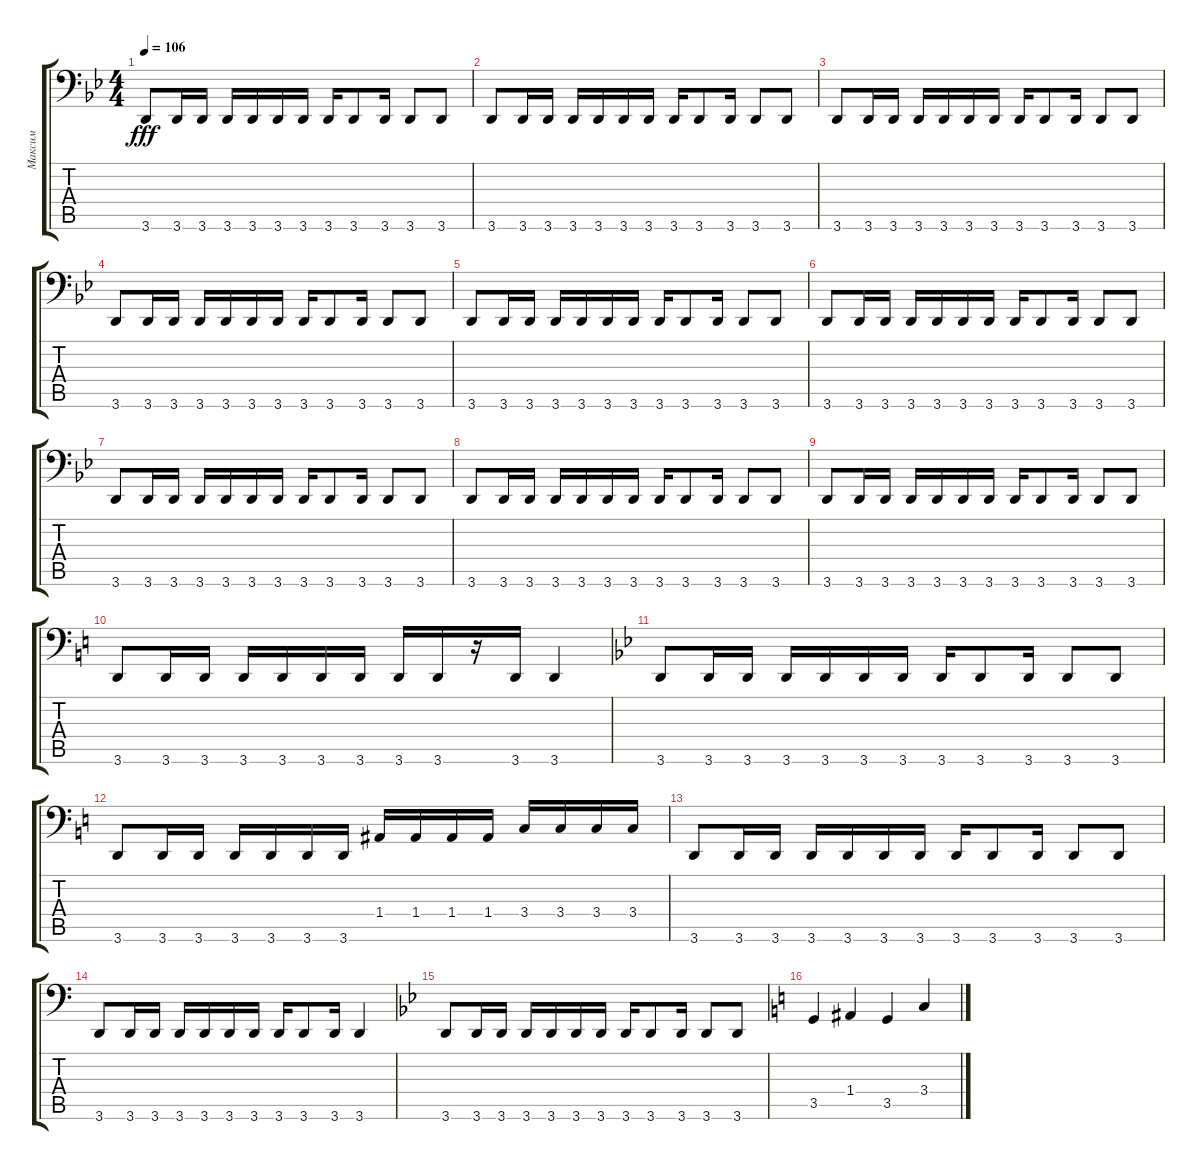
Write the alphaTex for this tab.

\track ("Максим" "Максим") {instrument electricbassfinger}
\staff {score tabs}
\tuning (C3 G2 D2 A1 E1 B0) {hide}
\ts (4 4)
\tempo 106
\clef f4
\ks bb
3.6.8{dy fff instrument electricbassfinger} 3.6.16 3.6.16 3.6.16 3.6.16 3.6.16 3.6.16 3.6.16 3.6.8 3.6.16 3.6.8 3.6.8 |
3.6.8 3.6.16 3.6.16 3.6.16 3.6.16 3.6.16 3.6.16 3.6.16 3.6.8 3.6.16 3.6.8 3.6.8 |
3.6.8 3.6.16 3.6.16 3.6.16 3.6.16 3.6.16 3.6.16 3.6.16 3.6.8 3.6.16 3.6.8 3.6.8 |
3.6.8 3.6.16 3.6.16 3.6.16 3.6.16 3.6.16 3.6.16 3.6.16 3.6.8 3.6.16 3.6.8 3.6.8 |
3.6.8 3.6.16 3.6.16 3.6.16 3.6.16 3.6.16 3.6.16 3.6.16 3.6.8 3.6.16 3.6.8 3.6.8 |
3.6.8 3.6.16 3.6.16 3.6.16 3.6.16 3.6.16 3.6.16 3.6.16 3.6.8 3.6.16 3.6.8 3.6.8 |
3.6.8 3.6.16 3.6.16 3.6.16 3.6.16 3.6.16 3.6.16 3.6.16 3.6.8 3.6.16 3.6.8 3.6.8 |
3.6.8 3.6.16 3.6.16 3.6.16 3.6.16 3.6.16 3.6.16 3.6.16 3.6.8 3.6.16 3.6.8 3.6.8 |
3.6.8 3.6.16 3.6.16 3.6.16 3.6.16 3.6.16 3.6.16 3.6.16 3.6.8 3.6.16 3.6.8 3.6.8 |
\ks c
3.6.8 3.6.16 3.6.16 3.6.16 3.6.16 3.6.16 3.6.16 3.6.16 3.6.16 r.16 3.6.16 3.6.4 |
\ks bb
3.6.8 3.6.16 3.6.16 3.6.16 3.6.16 3.6.16 3.6.16 3.6.16 3.6.8 3.6.16 3.6.8 3.6.8 |
\ks c
3.6.8 3.6.16 3.6.16 3.6.16 3.6.16 3.6.16 3.6.16 1.4.16 1.4.16 1.4.16 1.4.16 3.4.16 3.4.16 3.4.16 3.4.16 |
3.6.8 3.6.16 3.6.16 3.6.16 3.6.16 3.6.16 3.6.16 3.6.16 3.6.8 3.6.16 3.6.8 3.6.8 |
3.6.8 3.6.16 3.6.16 3.6.16 3.6.16 3.6.16 3.6.16 3.6.16 3.6.8 3.6.16 3.6.4 |
\ks bb
3.6.8 3.6.16 3.6.16 3.6.16 3.6.16 3.6.16 3.6.16 3.6.16 3.6.8 3.6.16 3.6.8 3.6.8 |
\ks c
3.5.4 1.4.4 3.5.4 3.4.4
